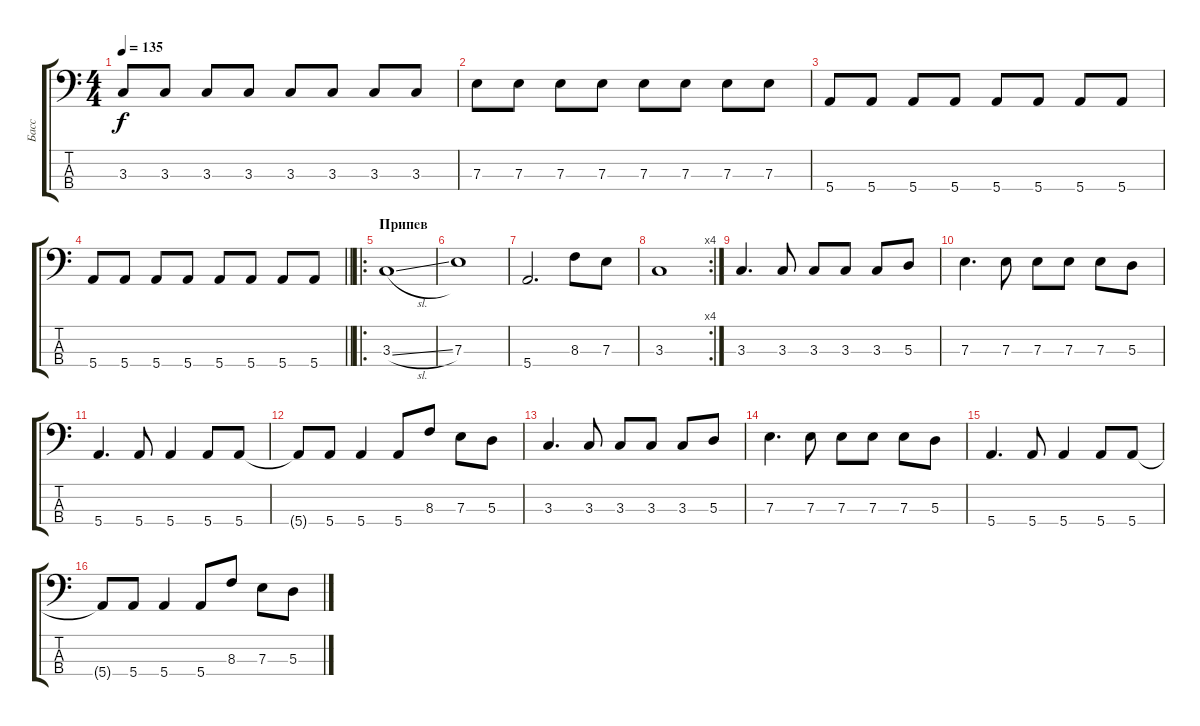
\track ("Басс" "Басс") {instrument electricbassfinger}
\staff {score tabs}
\tuning (G2 D2 A1 E1) {hide}
\ts (4 4)
\tempo 135
\clef f4
\ks c
3.3.8{dy f} 3.3.8 3.3.8 3.3.8 3.3.8 3.3.8 3.3.8 3.3.8 |
7.3.8 7.3.8 7.3.8 7.3.8 7.3.8 7.3.8 7.3.8 7.3.8 |
5.4.8 5.4.8 5.4.8 5.4.8 5.4.8 5.4.8 5.4.8 5.4.8 |
\barLineRight lightlight
5.4.8 5.4.8 5.4.8 5.4.8 5.4.8 5.4.8 5.4.8 5.4.8 |
\ro
\section ("" "Припев")
3.3{sl}.1 |
7.3.1 |
5.4.2{d} 8.3.8 7.3.8 |
\rc 4
3.3.1 |
3.3.4{d} 3.3.8 3.3.8 3.3.8 3.3.8 5.3.8 |
7.3.4{d} 7.3.8 7.3.8 7.3.8 7.3.8 5.3.8 |
5.4.4{d} 5.4.8 5.4.4 5.4.8 5.4.8 |
5.4{t}.8 5.4.8 5.4.4 5.4.8 8.3.8 7.3.8 5.3.8 |
3.3.4{d} 3.3.8 3.3.8 3.3.8 3.3.8 5.3.8 |
7.3.4{d} 7.3.8 7.3.8 7.3.8 7.3.8 5.3.8 |
5.4.4{d} 5.4.8 5.4.4 5.4.8 5.4.8 |
5.4{t}.8 5.4.8 5.4.4 5.4.8 8.3.8 7.3.8 5.3.8
